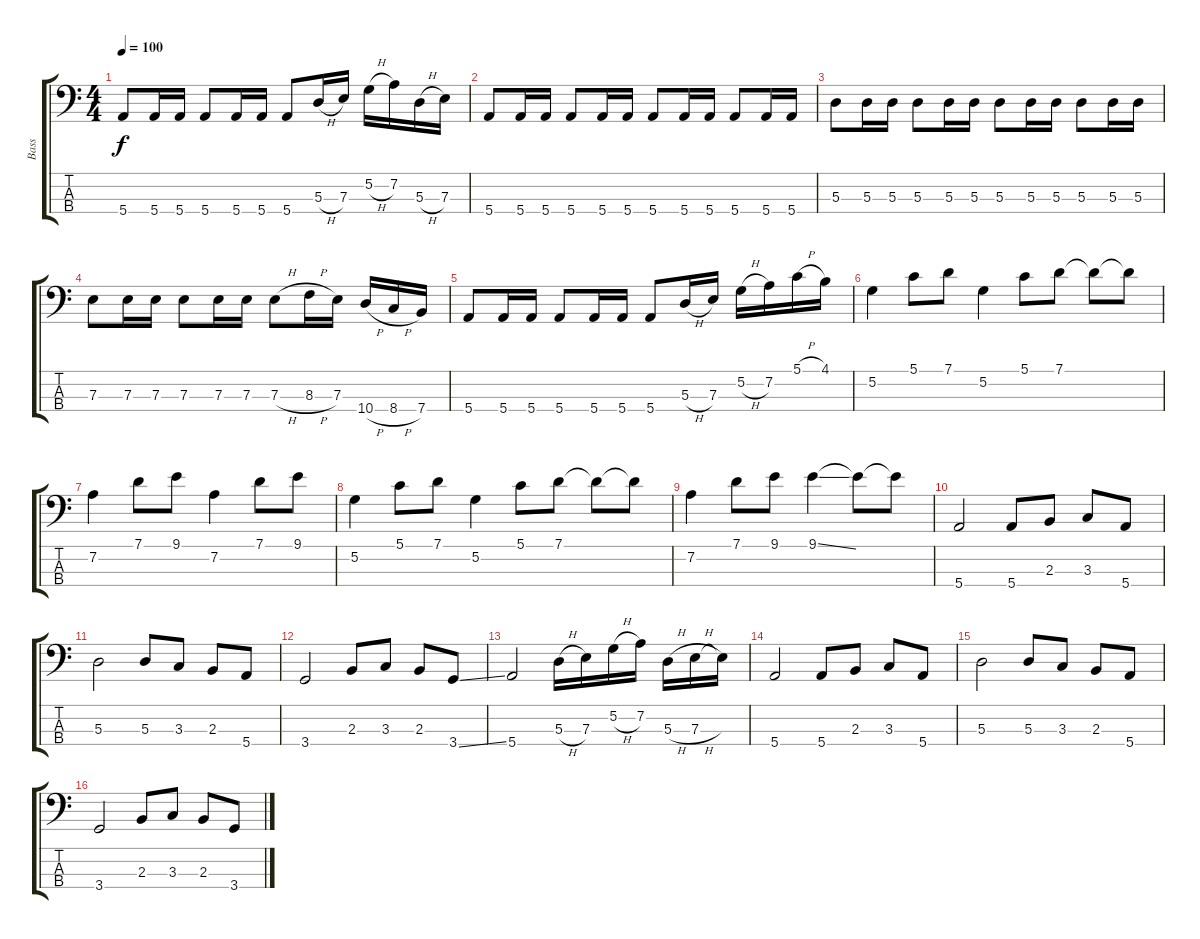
\track ("Bass" "Bass") {instrument electricbassfinger}
\staff {score tabs}
\tuning (G2 D2 A1 E1) {hide}
\ts (4 4)
\tempo 100
\clef f4
\ks c
5.4.8{dy f} 5.4.16 5.4.16 5.4.8 5.4.16 5.4.16 5.4.8 5.3{h}.16 7.3.16 5.2{h}.16 7.2.16 5.3{h}.16 7.3.16 |
5.4.8 5.4.16 5.4.16 5.4.8 5.4.16 5.4.16 5.4.8 5.4.16 5.4.16 5.4.8 5.4.16 5.4.16 |
5.3.8 5.3.16 5.3.16 5.3.8 5.3.16 5.3.16 5.3.8 5.3.16 5.3.16 5.3.8 5.3.16 5.3.16 |
7.3.8 7.3.16 7.3.16 7.3.8 7.3.16 7.3.16 7.3{h}.8 8.3{h}.16 7.3.16 10.4{h}.16 8.4{h}.16 7.4.16 |
5.4.8 5.4.16 5.4.16 5.4.8 5.4.16 5.4.16 5.4.8 5.3{h}.16 7.3.16 5.2{h}.16 7.2.16 5.1{h}.16 4.1.16 |
5.2.4 5.1.8 7.1.8 5.2.4 5.1.8 7.1.8 7.1{t}.8 7.1{t}.8 |
7.2.4 7.1.8 9.1.8 7.2.4 7.1.8 9.1.8 |
5.2.4 5.1.8 7.1.8 5.2.4 5.1.8 7.1.8 7.1{t}.8 7.1{t}.8 |
7.2.4 7.1.8 9.1.8 9.1{ss}.4 9.1{t}.8 9.1{t}.8 |
5.4.2 5.4.8 2.3.8 3.3.8 5.4.8 |
5.3.2 5.3.8 3.3.8 2.3.8 5.4.8 |
3.4.2 2.3.8 3.3.8 2.3.8 3.4{ss}.8 |
5.4.2 5.3{h}.16 7.3.16 5.2{h}.16 7.2.16 5.3{h}.16 7.3{h}.16 7.3{t}.16 |
5.4.2 5.4.8 2.3.8 3.3.8 5.4.8 |
5.3.2 5.3.8 3.3.8 2.3.8 5.4.8 |
3.4.2 2.3.8 3.3.8 2.3.8 3.4{ss}.8
